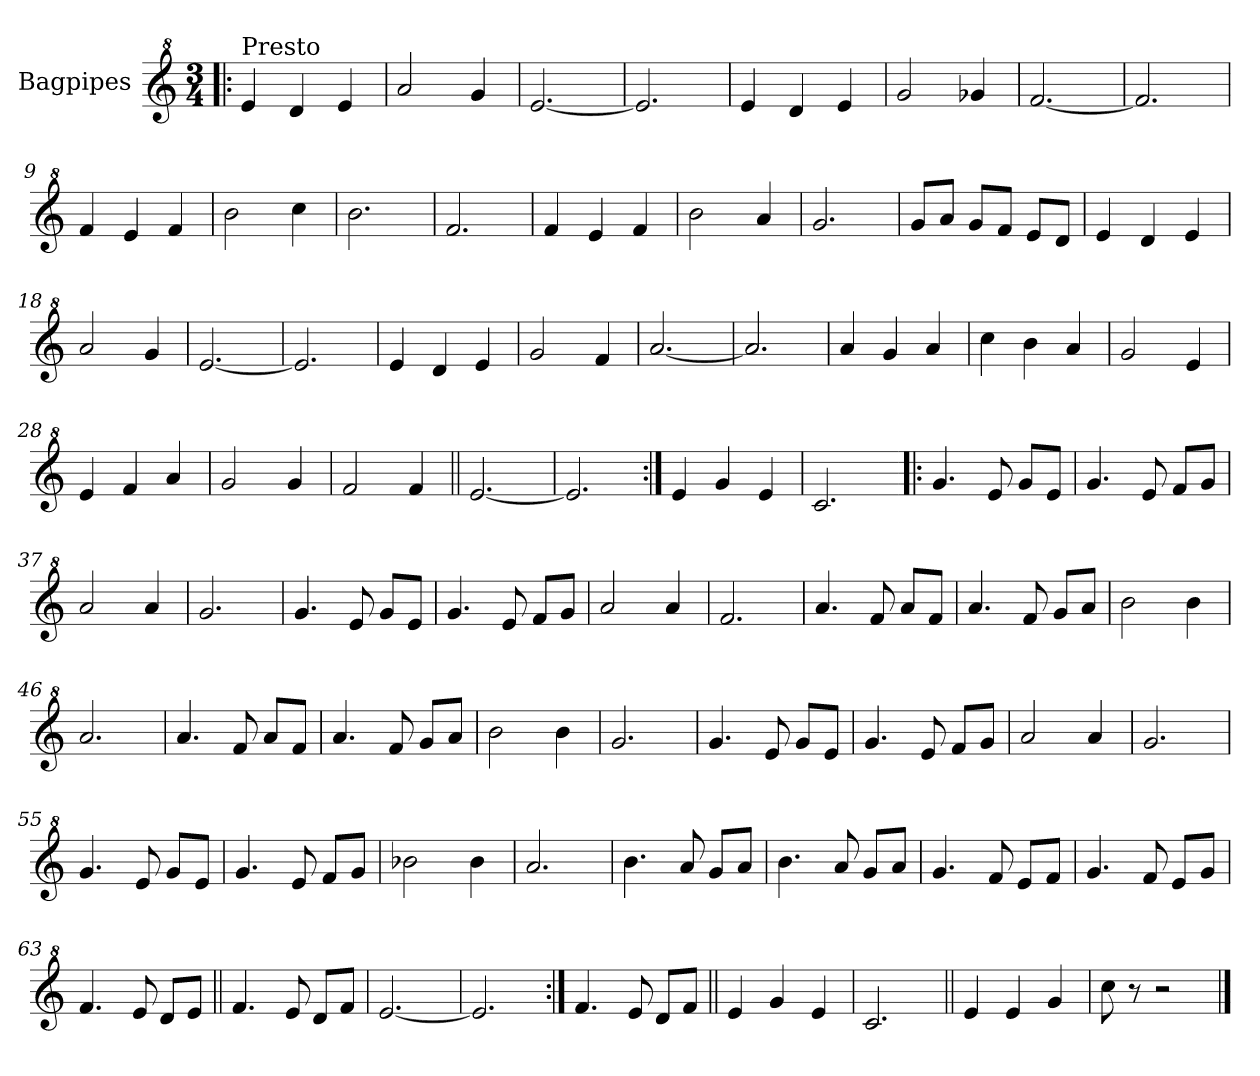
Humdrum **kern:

**kern
*part1
*staff1
*I"Bagpipes
*I'Bag
*clefG^2
*k[]
*C:
*M3/4
=1!|:
!LO:TX:a:t=Presto
4ee/
4dd/
4ee/
=2
2aa/
4gg/
=3
[2.ee/
=4
2.ee/]
=5
4ee/
4dd/
4ee/
=6
2gg/
4gg-X/
=7
[2.ff/
=8
2.ff/]
=9
4ff/
4ee/
4ff/
=10
2bb\
4ccc\
=11
2.bb\
=12
2.ff/
=13
4ff/
4ee/
4ff/
=14
2bb\
4aa/
=15
2.gg/
!!LO:LB:g=z
=16
8gg/L
8aa/J
8gg/L
8ff/J
8ee/L
8dd/J
=17
4ee/
4dd/
4ee/
=18
2aa/
4gg/
=19
[2.ee/
=20
2.ee/]
=21
4ee/
4dd/
4ee/
=22
2gg/
4ff/
=23
[2.aa/
=24
2.aa/]
=25
4aa/
4gg/
4aa/
=26
4ccc\
4bb\
4aa/
=27
2gg/
4ee/
=28
4ee/
4ff/
4aa/
=29
2gg/
4gg/
=30
2ff/
4ff/
!!LO:LB:g=z
=31||
[2.ee/
=32
2.ee/]
=33:|!
4ee/
4gg/
4ee/
=34
2.cc/
=35!|:
4.gg/
8ee/
8gg/L
8ee/J
=36
4.gg/
8ee/
8ff/L
8gg/J
=37
2aa/
4aa/
=38
2.gg/
=39
4.gg/
8ee/
8gg/L
8ee/J
=40
4.gg/
8ee/
8ff/L
8gg/J
=41
2aa/
4aa/
=42
2.ff/
!!LO:LB:g=z
=43
4.aa/
8ff/
8aa/L
8ff/J
=44
4.aa/
8ff/
8gg/L
8aa/J
=45
2bb\
4bb\
=46
2.aa/
=47
4.aa/
8ff/
8aa/L
8ff/J
=48
4.aa/
8ff/
8gg/L
8aa/J
=49
2bb\
4bb\
=50
2.gg/
=51
4.gg/
8ee/
8gg/L
8ee/J
=52
4.gg/
8ee/
8ff/L
8gg/J
=53
2aa/
4aa/
=54
2.gg/
!!LO:LB:g=z
=55
4.gg/
8ee/
8gg/L
8ee/J
=56
4.gg/
8ee/
8ff/L
8gg/J
=57
2bb-X\
4bb-\
=58
2.aa/
=59
4.bb\
8aa/
8gg/L
8aa/J
=60
4.bb\
8aa/
8gg/L
8aa/J
=61
4.gg/
8ff/
8ee/L
8ff/J
=62
4.gg/
8ff/
8ee/L
8gg/J
=63
4.ff/
8ee/
8dd/L
8ee/J
!!LO:LB:g=z
=64||
4.ff/
8ee/
8dd/L
8ff/J
=65
[2.ee/
=66
2.ee/]
=67:|!
4.ff/
8ee/
8dd/L
8ff/J
=68||
4ee/
4gg/
4ee/
=69
2.cc/
=70||
4ee/
4ee/
4gg/
=71
8ccc\
8r
2r
==
*-
